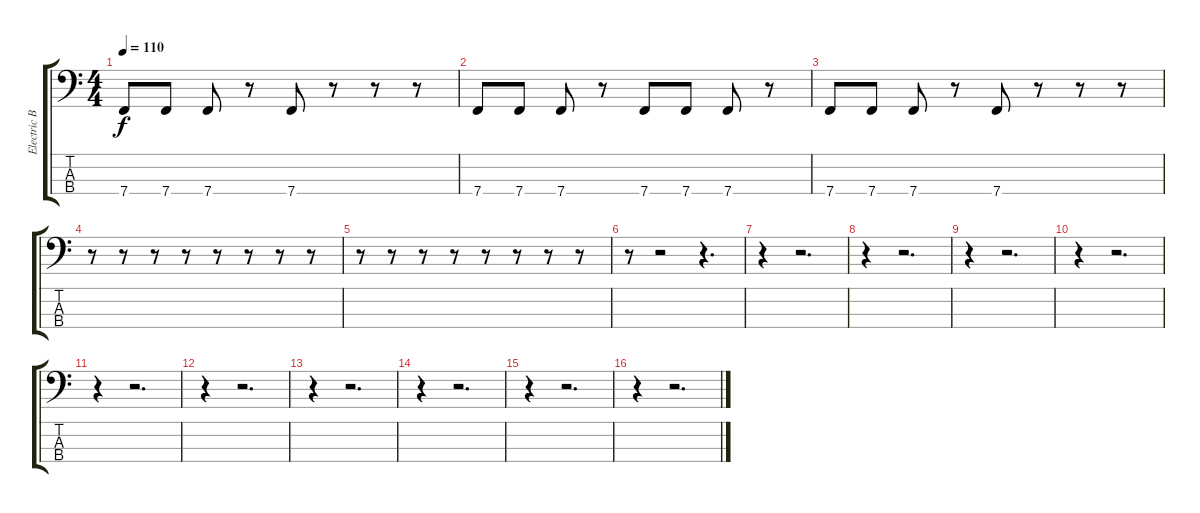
\track ("Electric Bass" "Electric B") {instrument electricbassfinger}
\staff {score tabs}
\tuning (Eb2 Bb1 F1 Bb0) {hide}
\ts (4 4)
\tempo 110
\clef f4
\ks c
7.4.8{dy f} 7.4.8 7.4.8 r.8 7.4.8 r.8 r.8 r.8 |
7.4.8 7.4.8 7.4.8 r.8 7.4.8 7.4.8 7.4.8 r.8 |
7.4.8 7.4.8 7.4.8 r.8 7.4.8 r.8 r.8 r.8 |
r.8 r.8 r.8 r.8 r.8 r.8 r.8 r.8 |
r.8 r.8 r.8 r.8 r.8 r.8 r.8 r.8 |
r.8 r.2 r.4{d} |
r.4 r.2{d} |
r.4 r.2{d} |
r.4 r.2{d} |
r.4 r.2{d} |
r.4 r.2{d} |
r.4 r.2{d} |
r.4 r.2{d} |
r.4 r.2{d} |
r.4 r.2{d} |
r.4 r.2{d}
